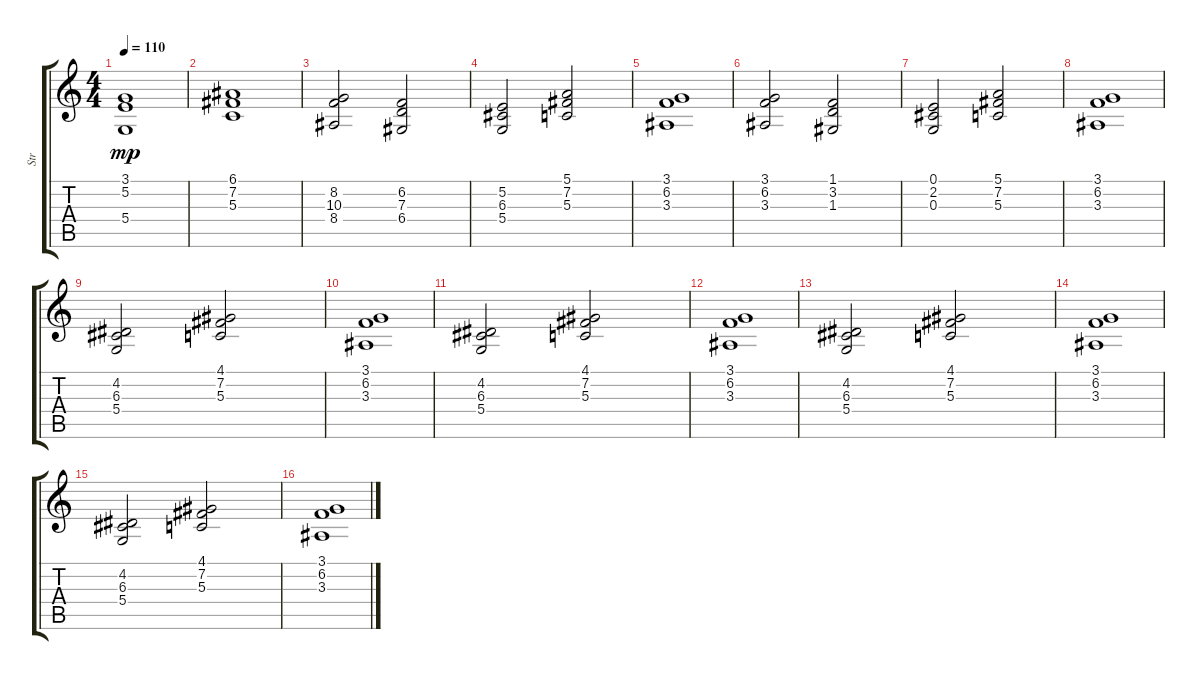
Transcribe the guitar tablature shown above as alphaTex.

\track ("Str" "Str") {instrument synthstrings1}
\staff {score tabs}
\tuning (E4 B3 G3 D3 A2 E2) {hide}
\ts (4 4)
\tempo 110
\clef g2
\ks c
(3.1 5.2 5.4).1{dy mp} |
(6.1 7.2 5.3).1 |
(8.2 10.3 8.4).2 (6.2 7.3 6.4).2 |
(5.2 6.3 5.4).2 (5.1 7.2 5.3).2 |
(3.1 6.2 3.3).1 |
(3.1 6.2 3.3).2 (1.1 3.2 1.3).2 |
(0.1 2.2 0.3).2 (5.1 7.2 5.3).2 |
(3.1 6.2 3.3).1 |
(4.2 6.3 5.4).2 (4.1 7.2 5.3).2 |
(3.1 6.2 3.3).1 |
(4.2 6.3 5.4).2 (4.1 7.2 5.3).2 |
(3.1 6.2 3.3).1 |
(4.2 6.3 5.4).2 (4.1 7.2 5.3).2 |
(3.1 6.2 3.3).1 |
(4.2 6.3 5.4).2 (4.1 7.2 5.3).2 |
(3.1 6.2 3.3).1
